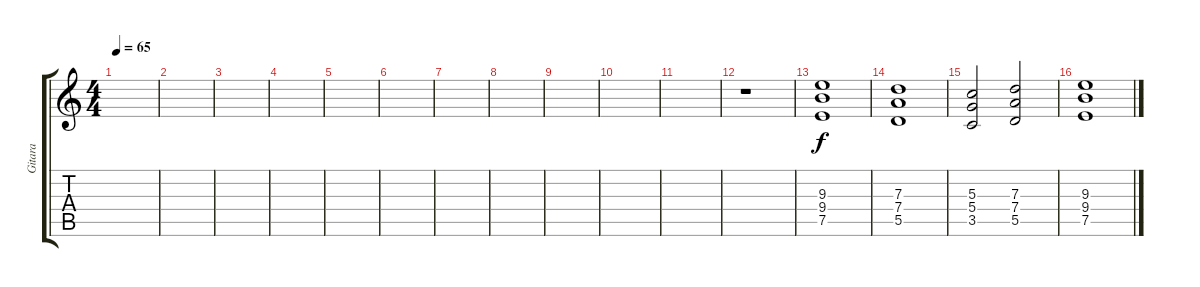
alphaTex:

\track ("Gitara" "Gitara") {instrument distortionguitar}
\staff {score tabs}
\tuning (E4 B3 G3 D3 A2 E2) {hide}
\ts (4 4)
\tempo 65
\clef g2
\ks c
|
|
|
|
|
|
|
|
|
|
|
r.1 |
(9.3 9.4 7.5).1{volume 11} |
(7.3 7.4 5.5).1 |
(5.3 5.4 3.5).2 (7.3 7.4 5.5).2 |
(9.3 9.4 7.5).1
